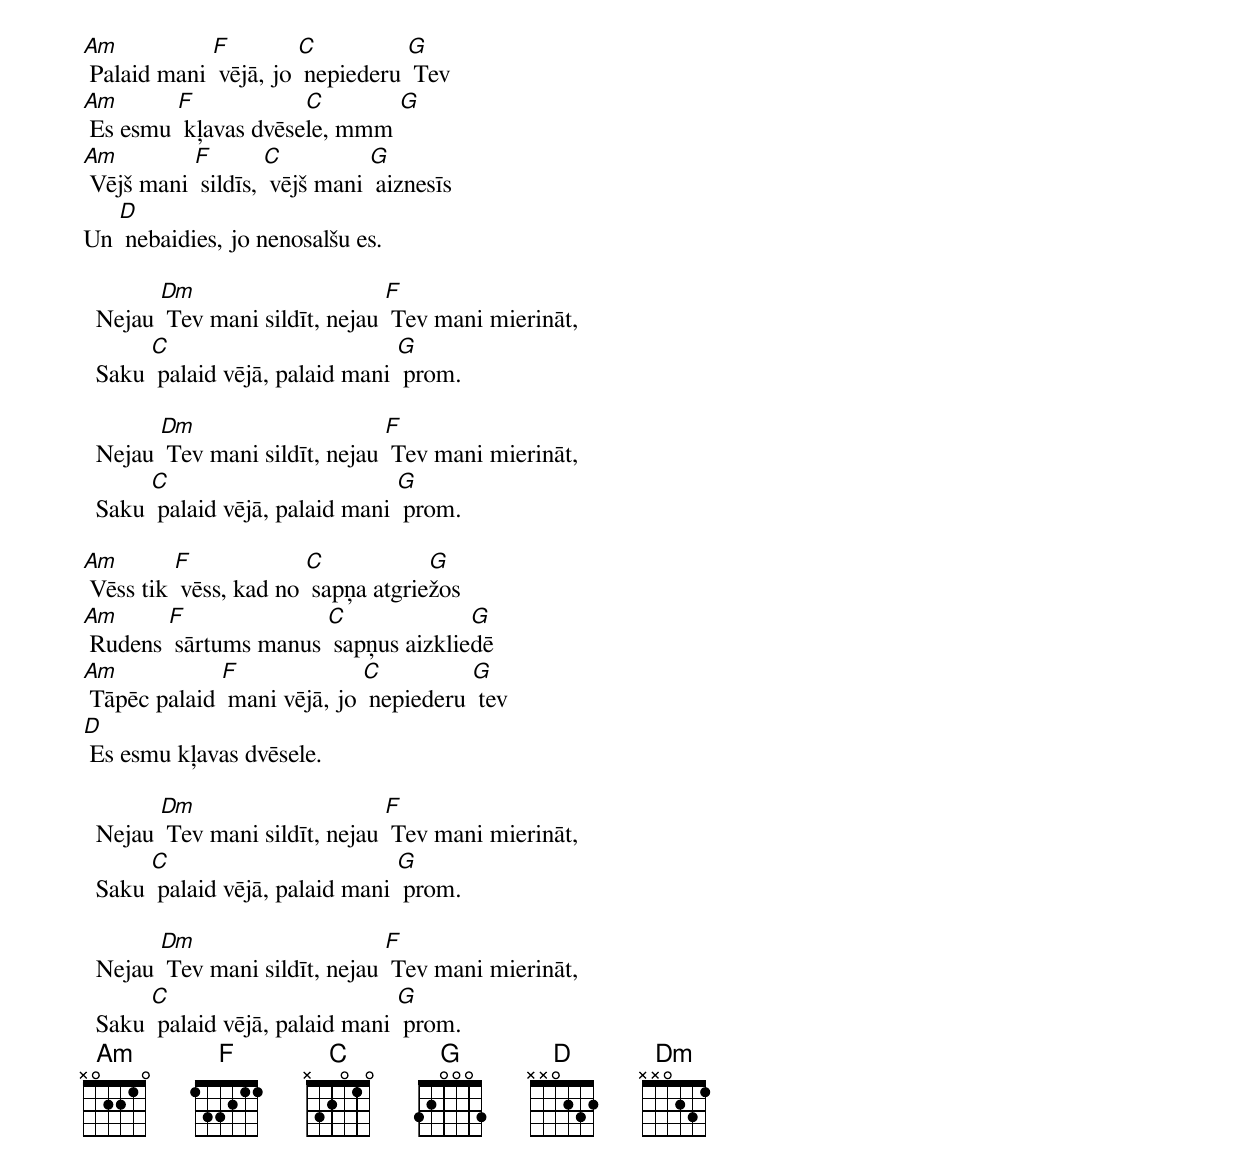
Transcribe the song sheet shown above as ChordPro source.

[Am] Palaid mani [F] vējā, jo [C] nepiederu [G] Tev
[Am] Es esmu [F] kļavas dvēse[C]le, mmm [G]
[Am] Vējš mani [F] sildīs, [C] vējš mani [G] aiznesīs
Un [D] nebaidies, jo nenosalšu es.

  Nejau [Dm] Tev mani sildīt, nejau [F] Tev mani mierināt,
  Saku [C] palaid vējā, palaid mani [G] prom.

  Nejau [Dm] Tev mani sildīt, nejau [F] Tev mani mierināt,
  Saku [C] palaid vējā, palaid mani [G] prom.

[Am] Vēss tik [F] vēss, kad no [C] sapņa atgrie[G]žos
[Am] Rudens [F] sārtums manus [C] sapņus aizklie[G]dē
[Am] Tāpēc palaid [F] mani vējā, jo [C] nepiederu [G] tev
[D] Es esmu kļavas dvēsele.

  Nejau [Dm] Tev mani sildīt, nejau [F] Tev mani mierināt,
  Saku [C] palaid vējā, palaid mani [G] prom.

  Nejau [Dm] Tev mani sildīt, nejau [F] Tev mani mierināt,
  Saku [C] palaid vējā, palaid mani [G] prom.
